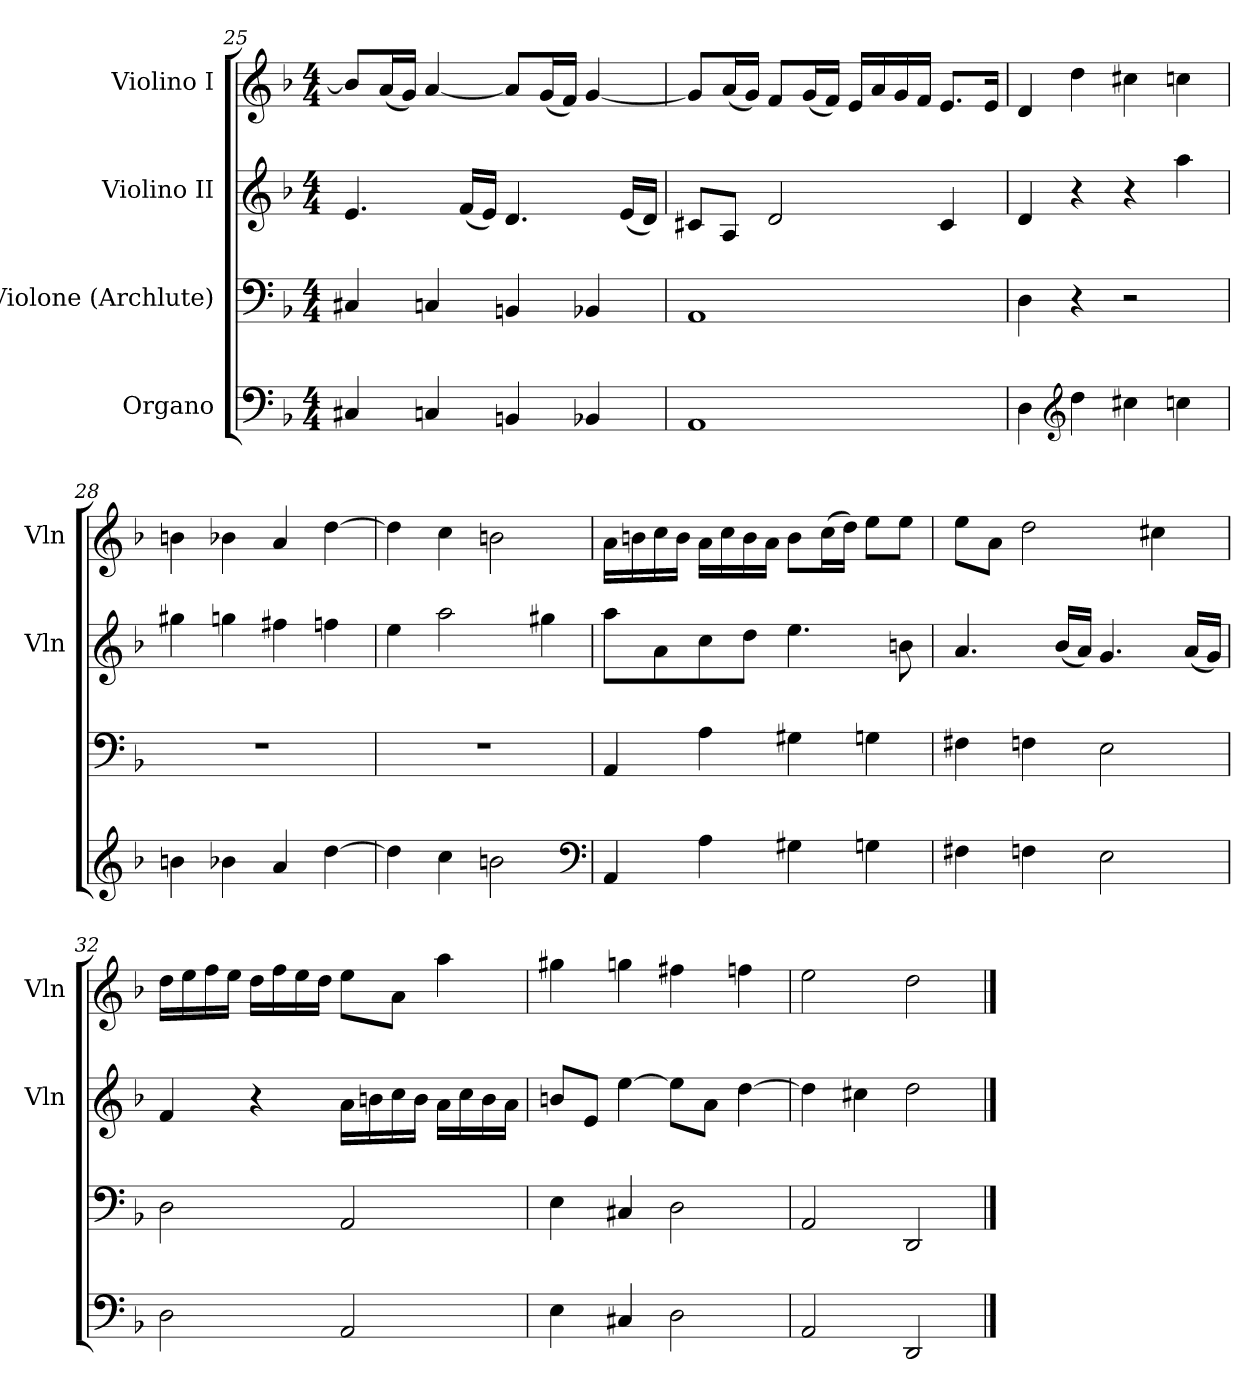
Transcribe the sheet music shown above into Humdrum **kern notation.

**kern	**kern	**kern	**kern
*part4	*part3	*part2	*part1
*staff4	*staff3	*staff2	*staff1
*I"Organo	*I"Violone (Archlute)	*I"Violino II	*I"Violino I
*	*	*I'Vln	*I'Vln
*clefF4	*clefF4	*clefG2	*clefG2
*k[b-]	*k[b-]	*k[b-]	*k[b-]
*d:	*d:	*d:	*d:
*M4/4	*M4/4	*M4/4	*M4/4
=25	=25	=25	=25
4C#X/	4C#X/	4.e/	8b-/L]
.	.	.	(16a/L
.	.	.	16g/JJ)
4Cn/	4Cn/	.	[4a/
.	.	(16f/LL	.
.	.	16e/JJ)	.
4BBn/	4BBn/	4.d/	8a/L]
.	.	.	(16g/L
.	.	.	16f/JJ)
4BB-X/	4BB-X/	.	[4g/
.	.	(16e/LL	.
.	.	16d/JJ)	.
=26	=26	=26	=26
1AA/	1AA/	8c#X/L	8g/L]
.	.	8A/J	(16a/L
.	.	.	16g/JJ)
.	.	2d/	8f/L
.	.	.	(16g/L
.	.	.	16f/JJ)
.	.	.	16e/LL
.	.	.	16a/
.	.	.	16g/
.	.	.	16f/JJ
.	.	4c#/	8.e/L
.	.	.	16e/Jk
=27	=27	=27	=27
4D\	4D\	4d/	4d/
*clefG2	*	*	*
4dd\	4r	4r	4dd\
4cc#X\	2r	4r	4cc#X\
4ccn\	.	4aa\	4ccn\
=28	=28	=28	=28
4bn\	1r	4gg#X\	4bn\
4b-X\	.	4ggn\	4b-X\
4a/	.	4ff#X\	4a/
[4dd\	.	4ffn\	[4dd\
=29	=29	=29	=29
4dd\]	1r	4ee\	4dd\]
4cc\	.	2aa\	4cc\
2bn\	.	.	2bn\
.	.	4gg#X\	.
*clefF4	*	*	*
=30	=30	=30	=30
4AA/	4AA/	8aa\L	16a\LL
.	.	.	16bn\
.	.	8a\	16cc\
.	.	.	16b\JJ
4A\	4A\	8cc\	16a\LL
.	.	.	16cc\
.	.	8dd\J	16b\
.	.	.	16a\JJ
4G#X\	4G#X\	4.ee\	8b\L
.	.	.	(16cc\L
.	.	.	16dd\JJ)
4Gn\	4Gn\	.	8ee\L
.	.	8bn\	8ee\J
=31	=31	=31	=31
4F#X\	4F#X\	4.a/	8ee\L
.	.	.	8a\J
4Fn\	4Fn\	.	2dd\
.	.	(16b-/LL	.
.	.	16a/JJ)	.
2E\	2E\	4.g/	.
.	.	.	4cc#X\
.	.	(16a/LL	.
.	.	16g/JJ)	.
=32	=32	=32	=32
2D\	2D\	4f/	16dd\LL
.	.	.	16ee\
.	.	.	16ff\
.	.	.	16ee\JJ
.	.	4r	16dd\LL
.	.	.	16ff\
.	.	.	16ee\
.	.	.	16dd\JJ
2AA/	2AA/	16a\LL	8ee\L
.	.	16bn\	.
.	.	16cc\	8a\J
.	.	16b\JJ	.
.	.	16a\LL	4aa\
.	.	16cc\	.
.	.	16b\	.
.	.	16a\JJ	.
=33	=33	=33	=33
4E\	4E\	8bn/L	4gg#X\
.	.	8e/J	.
4C#X/	4C#X/	[4ee\	4ggn\
2D\	2D\	8ee\L]	4ff#X\
.	.	8a\J	.
.	.	[4dd\	4ffn\
=34	=34	=34	=34
2AA/	2AA/	4dd\]	2ee\
.	.	4cc#X\	.
2DD/	2DD/	2dd\	2dd\
==	==	==	==
*-	*-	*-	*-
